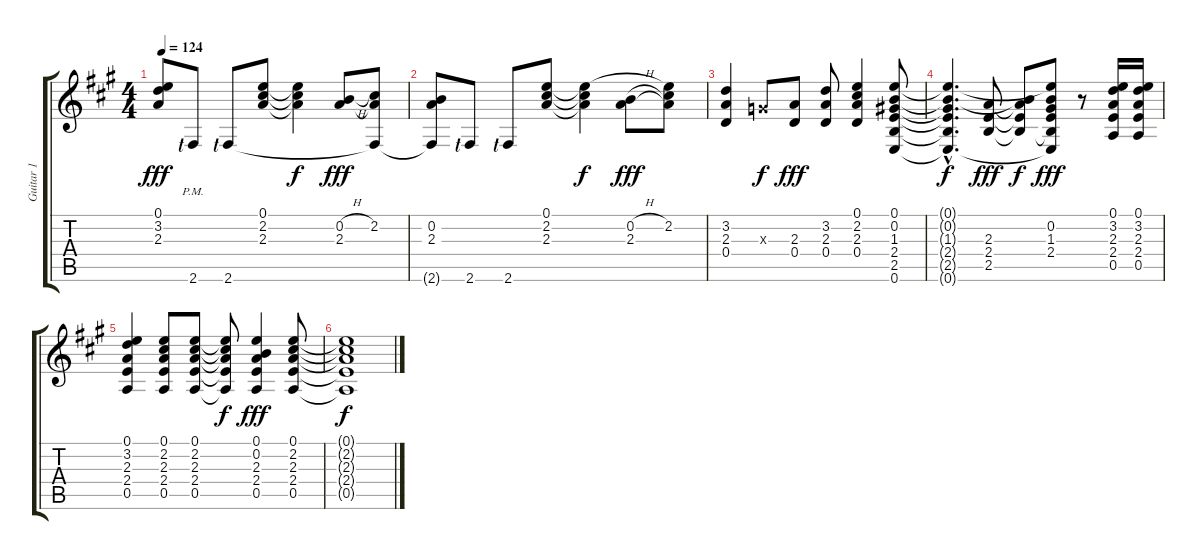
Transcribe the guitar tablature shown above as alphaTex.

\track ("Guitar 1" "Guitar 1") {instrument electricguitarclean}
\staff {score tabs}
\tuning (E4 B3 G3 D3 A2 E2) {hide}
\ts (4 4)
\tempo 124
\clef g2
\ks a
(0.1 3.2 2.3).8{dy fff} 2.6{pm lf 1}.8 2.6{lf 1}.8 (0.1 2.2 2.3).8 (0.1{t} 2.2{t} 2.3{t}).4{dy f} (0.2{h} 2.3).8{dy fff} (2.2 2.3{t} 2.6{t}).8 |
(0.2 2.3 2.6{t}).8 2.6{lf 1}.8 2.6{lf 1}.8 (0.1 2.2 2.3).8 (0.1{t} 2.2{t} 2.3{t}).4{dy f} (0.2{h} 2.3).8{dy fff} (0.1{t} 2.2 2.3{t}).8 |
(3.2 2.3 0.4).4 0.3{x}.8{dy f} (2.3 0.4).8{dy fff} (3.2 2.3 0.4).8 (0.1 2.2 2.3 0.4).4 (0.1 0.2 1.3 2.4 2.5 0.6).8 |
(0.1{hac t} 0.2{hac t} 1.3{hac t} 2.4{hac t} 2.5{hac t} 0.6{hac t}).4{d dy f} (2.3 2.4 2.5).8{dy fff} (0.2{t} 2.3{t} 2.4{t} 2.5{t}).8{dy f} (0.1{t} 0.2 1.3 2.4 2.5{t} 0.6{t}).8{dy fff} r.8 (0.1 3.2 2.3 2.4 0.5).16 (0.1 3.2 2.3 2.4 0.5).16 |
(0.1 3.2 2.3 2.4 0.5).4 (0.1 2.2 2.3 2.4 0.5).8 (0.1 2.2 2.3 2.4 0.5).8 (0.1{t} 2.2{t} 2.3{t} 2.4{t} 0.5{t}).8{dy f} (0.1 0.2 2.3 2.4 0.5).4{dy fff} (0.1 2.2 2.3 2.4 0.5).8 |
(0.1{t} 2.2{t} 2.3{t} 2.4{t} 0.5{t}).1{dy f}
